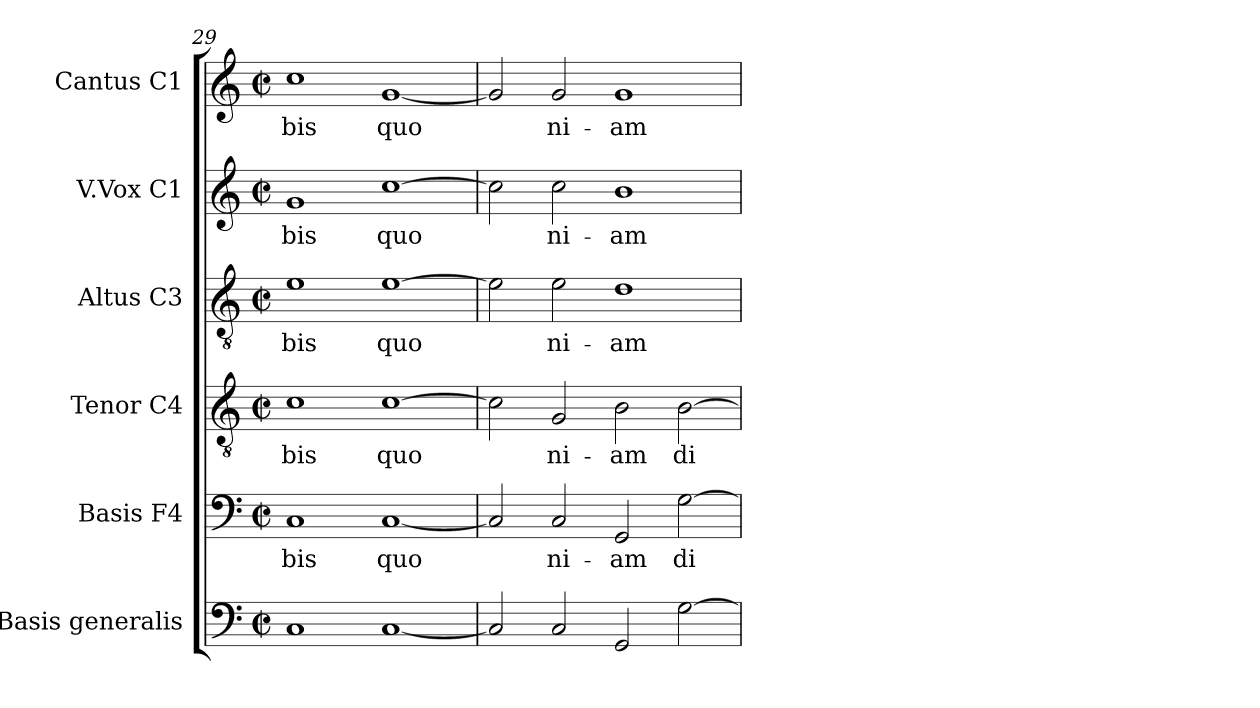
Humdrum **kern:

**kern	**kern	**text	**kern	**text	**kern	**text	**kern	**text	**kern	**text
*part6	*part5	*part5	*part4	*part4	*part3	*part3	*part2	*part2	*part1	*part1
*staff6	*staff5	*staff5	*staff4	*staff4	*staff3	*staff3	*staff2	*staff2	*staff1	*staff1
*I"Basis  generalis	*I"Basis  F4	*	*I"Tenor  C4	*	*I"Altus  C3	*	*I"V.Vox  C1	*	*I"Cantus  C1	*
*	*I'B	*	*I'T	*	*I'A	*	*	*	*I'C	*
*clefF4	*clefF4	*	*clefGv2	*	*clefGv2	*	*clefG2	*	*clefG2	*
*k[]	*k[]	*	*k[]	*	*k[]	*	*k[]	*	*k[]	*
*C:	*C:	*	*C:	*	*C:	*	*C:	*	*C:	*
*M2/2	*M2/2	*	*M2/2	*	*M2/2	*	*M2/2	*	*M2/2	*
*met(c|)	*met(c|)	*	*met(c|)	*	*met(c|)	*	*met(c|)	*	*met(c|)	*
=29	=29	=29	=29	=29	=29	=29	=29	=29	=29	=29
!	!	!LO:LY:b:cj	!	!LO:LY:b:cj	!	!LO:LY:b:cj	!	!LO:LY:b:cj	!	!LO:LY:b:cj
1C	1C	-bis	1c	-bis	1e	-bis	1g	-bis	1cc	-bis
!	!	!LO:LY:b:cj	!	!LO:LY:b:cj	!	!LO:LY:b:cj	!	!LO:LY:b:cj	!	!LO:LY:b:cj
[<1C	[<1C	quo-	[>1c	quo-	[>1e	quo-	[>1cc	quo-	[<1g	quo-
=30	=30	=30	=30	=30	=30	=30	=30	=30	=30	=30
!	!	!LO:LY:b:cj	!	!LO:LY:b:cj	!	!LO:LY:b:cj	!	!LO:LY:b:cj	!	!LO:LY:b:cj
2C/]	2C/]	--	2c\]	--	2e\]	--	2cc\]	--	2g/]	--
!	!	!LO:LY:b:cj	!	!LO:LY:b:cj	!	!LO:LY:b:cj	!	!LO:LY:b:cj	!	!LO:LY:b:cj
2C/	2C/	-ni-	2G/	-ni-	2e\	-ni-	2cc\	-ni-	2g/	-ni-
!	!	!LO:LY:b:cj	!	!LO:LY:b:cj	!	!LO:LY:b:cj	!	!LO:LY:b:cj	!	!LO:LY:b:cj
2GG/	2GG/	-am	2B\	-am	1d	-am	1b	-am	1g	-am
!	!	!LO:LY:b:cj	!	!LO:LY:b:cj	!	!	!	!	!	!
[>2G\	[>2G\	di-	[>2B\	di-	.	.	.	.	.	.
=	=	=	=	=	=	=	=	=	=	=
*-	*-	*-	*-	*-	*-	*-	*-	*-	*-	*-
